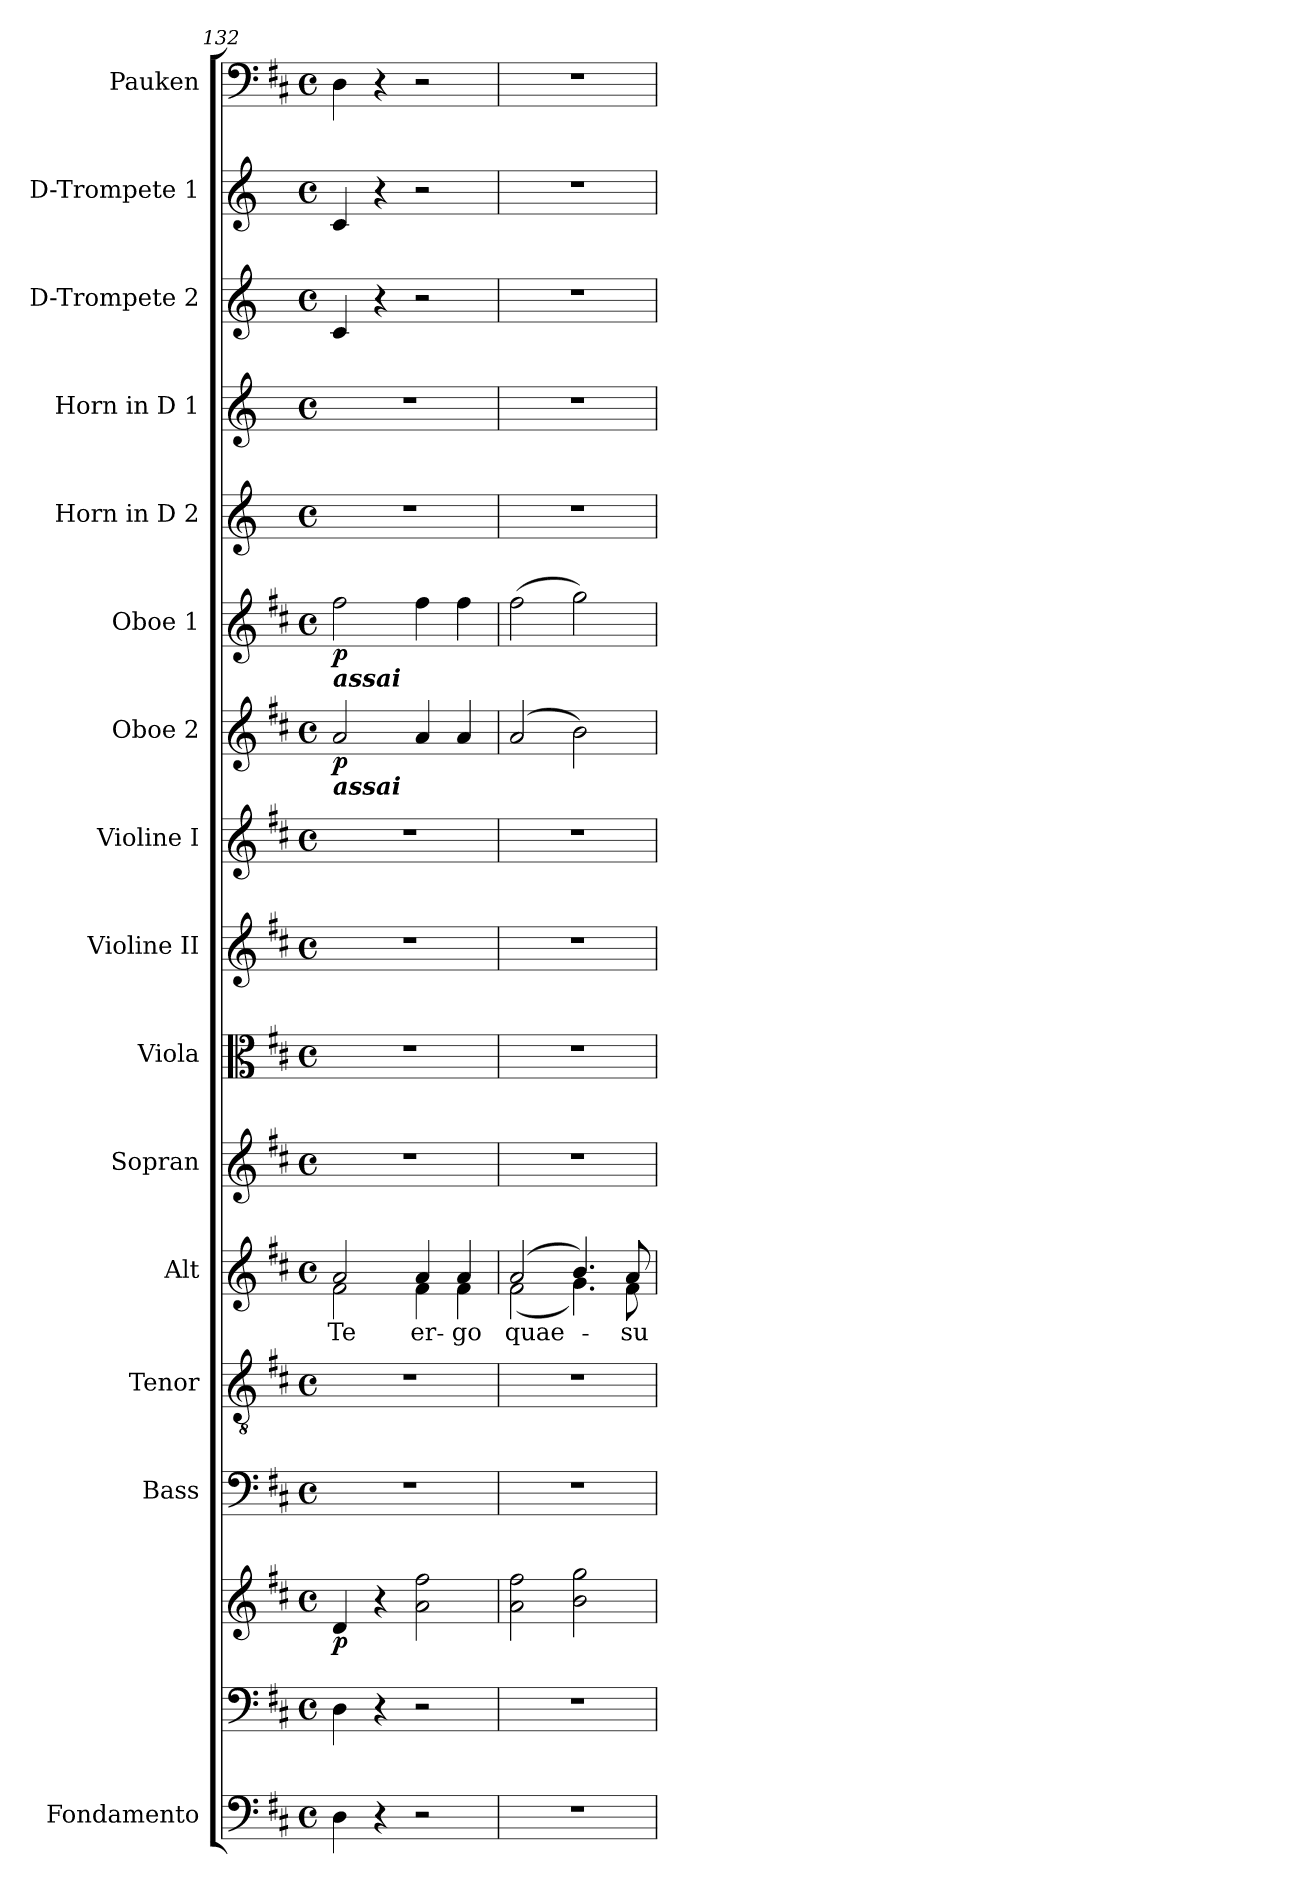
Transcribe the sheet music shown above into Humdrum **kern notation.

**kern	**kern	**kern	**dynam	**kern	**kern	**kern	**text	**kern	**kern	**kern	**kern	**kern	**dynam	**kern	**dynam	**kern	**kern	**kern	**kern	**kern
*part16	*part15	*part15	*part15	*part14	*part13	*part12	*part12	*part11	*part10	*part9	*part8	*part7	*part7	*part6	*part6	*part5	*part4	*part3	*part2	*part1
*staff17	*staff16	*staff15	*staff15/16	*staff14	*staff13	*staff12	*staff12	*staff11	*staff10	*staff9	*staff8	*staff7	*staff7	*staff6	*staff6	*staff5	*staff4	*staff3	*staff2	*staff1
*I"Fondamento	*	*	*	*I"Bass	*I"Tenor	*I"Alt	*	*I"Sopran	*I"Viola	*I"Violine II	*I"Violine I	*I"Oboe 2	*	*I"Oboe 1	*	*I"Horn in D 2	*I"Horn in D 1	*I"D-Trompete 2	*I"D-Trompete 1	*I"Pauken
*I'F.	*	*	*	*I'B.	*I'T.	*I'A.	*	*I'S.	*I'Vla.	*I'Vl. II	*I'Vl. I	*I'Ob. 2	*	*I'Ob. 1	*	*	*	*I'D Trp. 2	*I'D Trp. 1	*I'Pk.
*clefF4	*clefF4	*clefG2	*	*clefF4	*clefGv2	*clefG2	*	*clefG2	*clefC3	*clefG2	*clefG2	*clefG2	*	*clefG2	*	*clefG2	*clefG2	*clefG2	*clefG2	*clefF4
*ITrd7c12	*	*	*	*	*	*	*	*	*	*	*	*	*	*	*	*ITrd6c10	*ITrd6c10	*ITrd-1c-2	*ITrd-1c-2	*
*k[f#c#]	*k[f#c#]	*k[f#c#]	*	*k[f#c#]	*k[f#c#]	*k[f#c#]	*	*k[f#c#]	*k[f#c#]	*k[f#c#]	*k[f#c#]	*k[f#c#]	*	*k[f#c#]	*	*k[f#c#]	*k[f#c#]	*k[f#c#]	*k[f#c#]	*k[f#c#]
*D:	*D:	*D:	*	*D:	*D:	*D:	*	*D:	*D:	*D:	*D:	*D:	*	*D:	*	*D:	*D:	*D:	*D:	*D:
*M4/4	*M4/4	*M4/4	*	*M4/4	*M4/4	*M4/4	*	*M4/4	*M4/4	*M4/4	*M4/4	*M4/4	*	*M4/4	*	*M4/4	*M4/4	*M4/4	*M4/4	*M4/4
*met(c)	*met(c)	*met(c)	*	*met(c)	*met(c)	*met(c)	*	*met(c)	*met(c)	*met(c)	*met(c)	*met(c)	*	*met(c)	*	*met(c)	*met(c)	*met(c)	*met(c)	*met(c)
=132	=132	=132	=132	=132	=132	=132	=132	=132	=132	=132	=132	=132	=132	=132	=132	=132	=132	=132	=132	=132
!	!	!	!	!	!	!	!	!	!	!	!	!	!	!LO:TX:b:Bi:t=assai	!	!	!	!	!	!
!	!	!	!	!	!	!	!	!	!	!	!	!LO:TX:b:Bi:t=assai	!	!	!	!	!	!	!	!
!	!	!	!	!	!	!LO:TX:a:Bi:t=Solo	!	!	!	!	!	!	!	!	!	!	!	!	!	!
!	!	!	!LO:DY:b	!	!	!	!LO:LY:b	!	!	!	!	!	!LO:DY:b	!	!LO:DY:b	!	!	!	!	!
*	*	*	*	*	*	*^	*	*	*	*	*	*	*	*	*	*	*	*	*	*
4DD\	4D\	4d/	p	1r	1r	2a/	2f#\	Te	1r	1r	1r	1r	2a/	p	2ff#\	p	1r	1r	4d/	4d/	4D\
4r	4r	4r	.	.	.	.	.	.	.	.	.	.	.	.	.	.	.	.	4r	4r	4r
!	!	!	!	!	!	!	!	!LO:LY:b	!	!	!	!	!	!	!	!	!	!	!	!	!
2r	2r	2a\ 2ff#\	.	.	.	4a/	4f#\	er-	.	.	.	.	4a/	.	4ff#\	.	.	.	2r	2r	2r
!	!	!	!	!	!	!	!	!LO:LY:b	!	!	!	!	!	!	!	!	!	!	!	!	!
.	.	.	.	.	.	4a/	4f#\	-go	.	.	.	.	4a/	.	4ff#\	.	.	.	.	.	.
!!LO:PB:g=z
=133	=133	=133	=133	=133	=133	=133	=133	=133	=133	=133	=133	=133	=133	=133	=133	=133	=133	=133	=133	=133	=133
!	!	!	!	!	!	!	!	!LO:LY:b	!	!	!	!	!	!	!	!	!	!	!	!	!
1r	1r	2a\ 2ff#\	.	1r	1r	(2a/	(<2f#\	quae-	1r	1r	1r	1r	(2a/	.	(>2ff#\	.	1r	1r	1r	1r	1r
.	.	2b\ 2gg\	.	.	.	4.b/)	4.g\)	.	.	.	.	.	2b\)	.	2gg\)	.	.	.	.	.	.
!	!	!	!	!	!	!	!	!LO:LY:b	!	!	!	!	!	!	!	!	!	!	!	!	!
.	.	.	.	.	.	8a/	8f#\	-su-	.	.	.	.	.	.	.	.	.	.	.	.	.
*	*	*	*	*	*	*v	*v	*	*	*	*	*	*	*	*	*	*	*	*	*	*
=	=	=	=	=	=	=	=	=	=	=	=	=	=	=	=	=	=	=	=	=
*-	*-	*-	*-	*-	*-	*-	*-	*-	*-	*-	*-	*-	*-	*-	*-	*-	*-	*-	*-	*-
